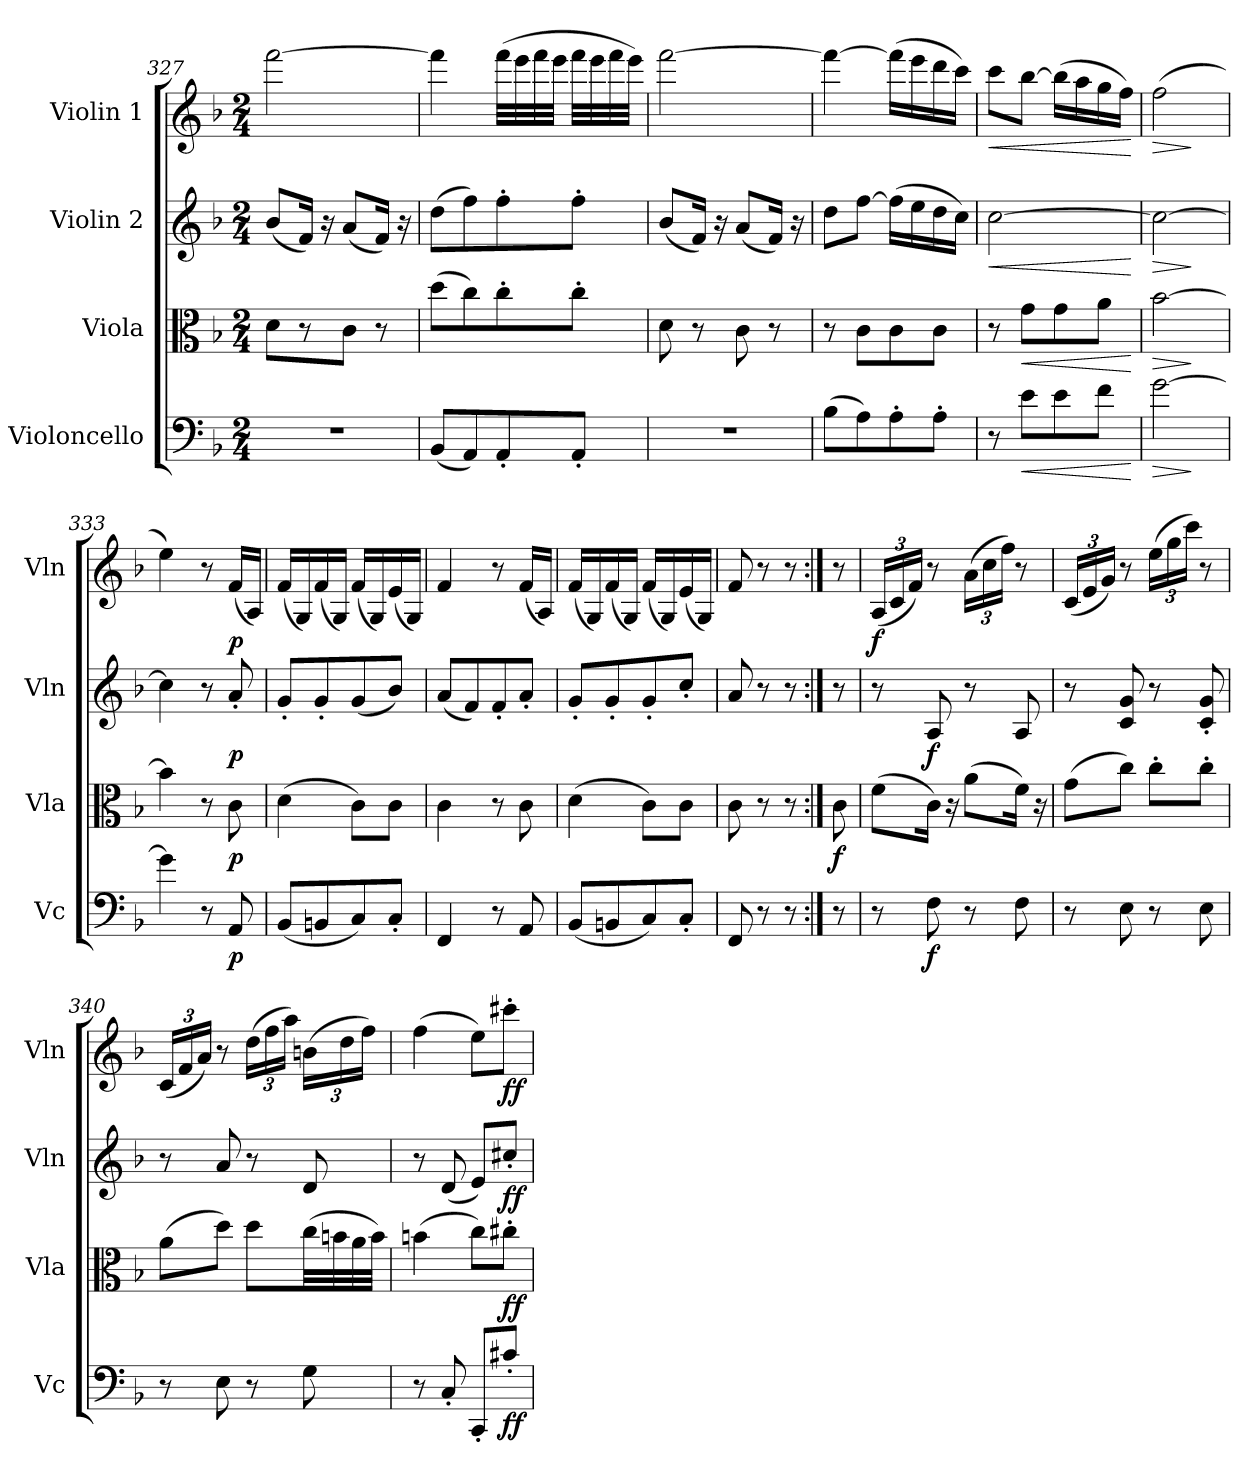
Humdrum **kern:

**kern	**dynam	**kern	**dynam	**kern	**dynam	**kern	**dynam
*part4	*part4	*part3	*part3	*part2	*part2	*part1	*part1
*staff4	*staff4	*staff3	*staff3	*staff2	*staff2	*staff1	*staff1
*I"Violoncello	*	*I"Viola	*	*I"Violin 2	*	*I"Violin 1	*
*I'Vc	*	*I'Vla	*	*I'Vln	*	*I'Vln	*
*clefF4	*	*clefC3	*	*clefG2	*	*clefG2	*
*k[b-]	*	*k[b-]	*	*k[b-]	*	*k[b-]	*
*M2/4	*	*M2/4	*	*M2/4	*	*M2/4	*
=327	=327	=327	=327	=327	=327	=327	=327
2r	.	8d\L	.	(<8b-/L	.	[2fff\	.
.	.	8r	.	16f/Jk)	.	.	.
.	.	.	.	16r	.	.	.
.	.	8c\J	.	(<8a/L	.	.	.
.	.	8r	.	16f/Jk)	.	.	.
.	.	.	.	16r	.	.	.
=328	=328	=328	=328	=328	=328	=328	=328
(<8BB-/L	.	(>8dd\L	.	(>8dd\L	.	4fff\]	.
8AA/)	.	8cc\)	.	8ff\)	.	.	.
8AA'/	.	8cc'\	.	8ff'\	.	(>32fff\LLL	.
.	.	.	.	.	.	32eee\	.
.	.	.	.	.	.	32fff\	.
.	.	.	.	.	.	32eee\JJJ	.
8AA'/J	.	8cc'\J	.	8ff'\J	.	32fff\LLL	.
.	.	.	.	.	.	32eee\	.
.	.	.	.	.	.	32fff\	.
.	.	.	.	.	.	32eee\JJJ)	.
=329	=329	=329	=329	=329	=329	=329	=329
2r	.	8d\	.	(<8b-/L	.	[2fff\	.
.	.	8r	.	16f/Jk)	.	.	.
.	.	.	.	16r	.	.	.
.	.	8c\	.	(<8a/L	.	.	.
.	.	8r	.	16f/Jk)	.	.	.
.	.	.	.	16r	.	.	.
=330	=330	=330	=330	=330	=330	=330	=330
(>8B-\L	.	8r	.	8dd\L	.	4fff\_	.
8A\)	.	8c\L	.	[8ff\J	.	.	.
8A'\	.	8c\	.	(>16ff\LL]	.	(>16fff\LL]	.
.	.	.	.	16ee\	.	16eee\	.
8A'\J	.	8c\J	.	16dd\	.	16ddd\	.
.	.	.	.	16cc\JJ)	.	16ccc\JJ)	.
!!LO:PB:g=z
=331	=331	=331	=331	=331	=331	=331	=331
!	!	!	!	!	!LO:HP:b	!	!LO:HP:b
8r	.	8r	.	[2cc\	<	8ccc\L	<
!	!LO:HP:b	!	!LO:HP:b	!	!	!	!
8e\L	<	8g\L	<	.	.	[8bb-\J	.
8e\	.	8g\	.	.	.	(>16bb-\LL]	.
.	.	.	.	.	.	16aa\	.
8f\J	.	8a\J	.	.	.	16gg\	.
.	.	.	.	.	.	16ff\JJ)	.
.	[	.	[	.	[	.	[
=332	=332	=332	=332	=332	=332	=332	=332
!	!LO:HP:b	!	!LO:HP:b	!	!LO:HP:b	!	!LO:HP:b
[2g\	>	[2b-\	>	2cc\_	>	(>2ff\	>
.	]	.	]	.	]	.	]
=333	=333	=333	=333	=333	=333	=333	=333
4g\]	.	4b-\]	.	4cc\]	.	4ee\)	.
8r	.	8r	.	8r	.	8r	.
!	!LO:DY:b	!	!LO:DY:b	!	!LO:DY:b	!	!LO:DY:b
8AA/	p	8c\	p	8a'/	p	(<16f/LL	p
.	.	.	.	.	.	16A/JJ)	.
=334	=334	=334	=334	=334	=334	=334	=334
(<8BB-/L	.	(>4d\	.	8g'/L	.	(<16f/LL	.
.	.	.	.	.	.	16G/)	.
8BBn/	.	.	.	8g'/	.	(<16f/	.
.	.	.	.	.	.	16G/JJ)	.
8C/)	.	8c\L)	.	(<8g/	.	(<16f/LL	.
.	.	.	.	.	.	16G/)	.
8C'/J	.	8c\J	.	8b-/J)	.	(<16e/	.
.	.	.	.	.	.	16G/JJ)	.
=335	=335	=335	=335	=335	=335	=335	=335
4FF/	.	4c\	.	(<8a/L	.	4f/	.
.	.	.	.	8f/)	.	.	.
8r	.	8r	.	8f'/	.	8r	.
8AA/	.	8c\	.	8a'/J	.	(<16f/LL	.
.	.	.	.	.	.	16A/JJ)	.
=336	=336	=336	=336	=336	=336	=336	=336
(<8BB-/L	.	(>4d\	.	8g'/L	.	(<16f/LL	.
.	.	.	.	.	.	16G/)	.
8BBn/	.	.	.	8g'/	.	(<16f/	.
.	.	.	.	.	.	16G/JJ)	.
8C/)	.	8c\L)	.	8g'/	.	(<16f/LL	.
.	.	.	.	.	.	16G/)	.
8C'/J	.	8c\J	.	8cc'/J	.	(<16e/	.
.	.	.	.	.	.	16G/JJ)	.
=336X10	=336X10	=336X10	=336X10	=336X10	=336X10	=336X10	=336X10
8FF/	.	8c\	.	8a/	.	8f/	.
8r	.	8r	.	8r	.	8r	.
8r	.	8r	.	8r	.	8r	.
!!LO:LB:g=z
=337:|!	=337:|!	=337:|!	=337:|!	=337:|!	=337:|!	=337:|!	=337:|!
!	!	!	!LO:DY:b	!	!	!	!
8r	.	8c\	f	8r	.	8r	.
=338	=338	=338	=338	=338	=338	=338	=338
*	*	*	*	*	*	*Xbrackettup	*
!	!	!	!	!	!	!	!LO:DY:b
8r	.	(>8f\L	.	8r	.	(<24A/LL	f
.	.	.	.	.	.	24c/	.
.	.	.	.	.	.	24f/JJ)	.
!	!LO:DY:b	!	!	!	!LO:DY:b	!	!
8F\	f	16c\Jk)	.	8A/	f	8r	.
.	.	16r	.	.	.	.	.
8r	.	(>8a\L	.	8r	.	(>24a\LL	.
.	.	.	.	.	.	24cc\	.
.	.	.	.	.	.	24ff\JJ)	.
8F\	.	16f\Jk)	.	8A/	.	8r	.
.	.	16r	.	.	.	.	.
=339	=339	=339	=339	=339	=339	=339	=339
8r	.	(>8g\L	.	8r	.	(<24c/LL	.
.	.	.	.	.	.	24e/	.
.	.	.	.	.	.	24g/JJ)	.
8E\	.	8cc\J)	.	8c/ 8g/	.	8r	.
8r	.	8cc'\L	.	8r	.	(>24ee\LL	.
.	.	.	.	.	.	24gg\	.
.	.	.	.	.	.	24ccc\JJ)	.
8E\	.	8cc'\J	.	8c/' 8g/'	.	8r	.
=340	=340	=340	=340	=340	=340	=340	=340
8r	.	(>8a\L	.	8r	.	(<24c/LL	.
.	.	.	.	.	.	24f/	.
.	.	.	.	.	.	24a/JJ)	.
8E\	.	8dd\J)	.	8a/	.	8r	.
8r	.	8dd\L	.	8r	.	(>24dd\LL	.
.	.	.	.	.	.	24ff\	.
.	.	.	.	.	.	24aa\JJ)	.
8G\	.	(>32cc\LL	.	8d/	.	(>24bn\LL	.
.	.	32bn\	.	.	.	.	.
.	.	.	.	.	.	24dd\	.
.	.	32a\	.	.	.	.	.
.	.	.	.	.	.	24ff\JJ)	.
.	.	32b\JJJ)	.	.	.	.	.
=341	=341	=341	=341	=341	=341	=341	=341
8r	.	(>4bn\	.	8r	.	(>4ff\	.
8C'/	.	.	.	(<8d/	.	.	.
8CC'/L	.	8cc\L)	.	8e/L)	.	8ee\L)	.
!	!LO:DY:b	!	!LO:DY:b	!	!LO:DY:b	!	!LO:DY:b
8c#X'/J	ff	8cc#X'\J	ff	8cc#X'/J	ff	8ccc#X'\J	ff
=	=	=	=	=	=	=	=
*-	*-	*-	*-	*-	*-	*-	*-
